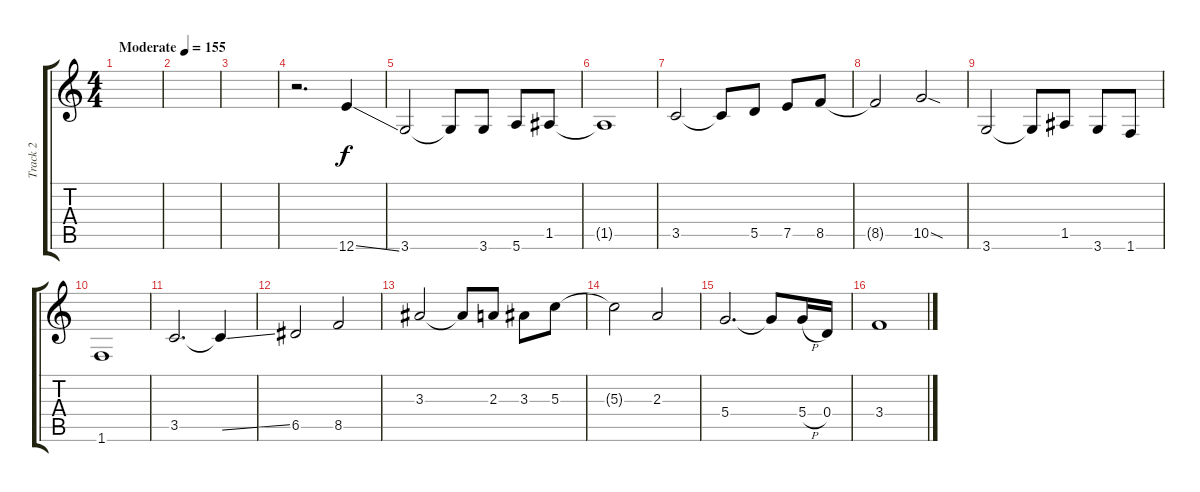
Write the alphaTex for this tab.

\track ("Track 2" "Track 2") {instrument distortionguitar}
\staff {score tabs}
\tuning (E4 B3 G3 D3 A2 E2) {hide}
\ts (4 4)
\tempo (155 "Moderate")
\clef g2
\ks c
|
|
|
r.2{d} 12.6{ss}.4 |
3.6.2 3.6{t}.8 3.6.8 5.6.8 1.5.8 |
1.5{t}.1 |
3.5.2 3.5{t}.8 5.5.8 7.5.8 8.5.8 |
8.5{t}.2 10.5{sod}.2 |
3.6.2 3.6{t}.8 1.5.8 3.6.8 1.6.8 |
1.6.1 |
3.5.2{d} 3.5{ss t}.4 |
6.5.2 8.5.2 |
3.3.2 3.3{t}.8 2.3.8 3.3.8 5.3.8 |
5.3{t}.2 2.3.2 |
5.4.2{d} 5.4{t}.8 5.4{h}.16 0.4.16 |
3.4.1
